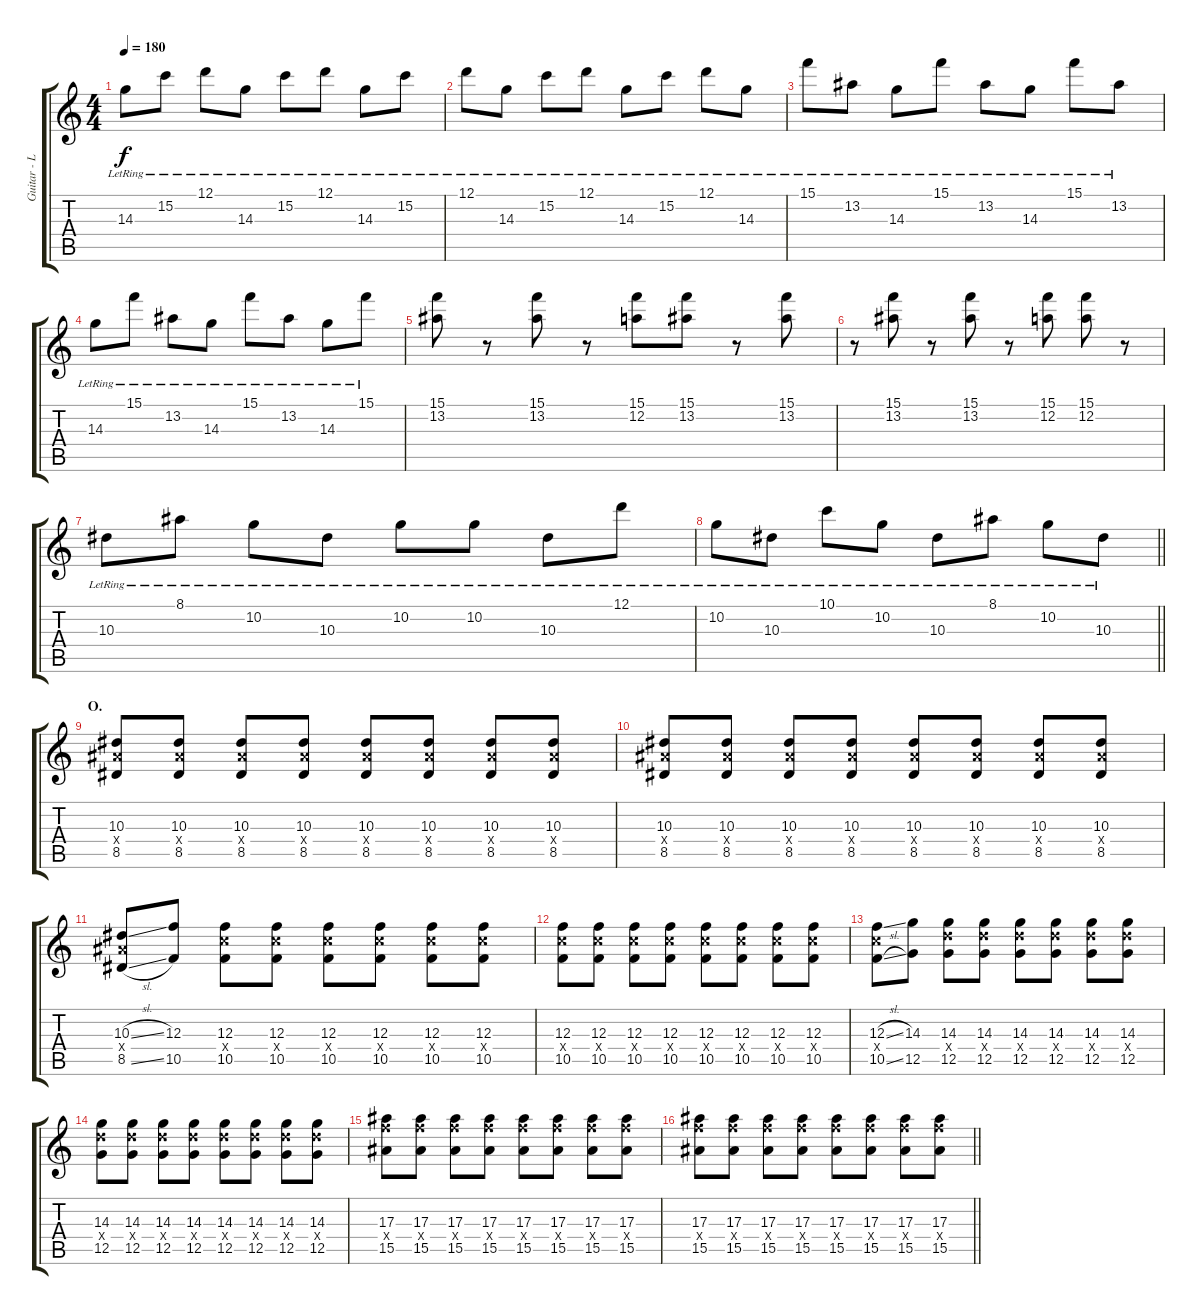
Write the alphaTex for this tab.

\track ("Guitar - Left" "Guitar - L") {instrument distortionguitar}
\staff {score tabs}
\tuning (D4 A3 F3 C3 G2 C2) {hide}
\ts (4 4)
\tempo 180
\clef g2
\ks c
14.3{lr}.8{dy f} 15.2{lr}.8 12.1{lr}.8 14.3{lr}.8 15.2{lr}.8 12.1{lr}.8 14.3{lr}.8 15.2{lr}.8 |
12.1{lr}.8 14.3{lr}.8 15.2{lr}.8 12.1{lr}.8 14.3{lr}.8 15.2{lr}.8 12.1{lr}.8 14.3{lr}.8 |
15.1{lr}.8 13.2{lr}.8 14.3{lr}.8 15.1{lr}.8 13.2{lr}.8 14.3{lr}.8 15.1{lr}.8 13.2{lr}.8 |
14.3{lr}.8 15.1{lr}.8 13.2{lr}.8 14.3{lr}.8 15.1{lr}.8 13.2{lr}.8 14.3{lr}.8 15.1{lr}.8 |
(15.1 13.2).8 r.8 (15.1 13.2).8 r.8 (15.1 12.2).8 (15.1 13.2).8 r.8 (15.1 13.2).8 |
r.8 (15.1 13.2).8 r.8 (15.1 13.2).8 r.8 (15.1 12.2).8 (15.1 12.2).8 r.8 |
10.3{lr}.8 8.1{lr}.8 10.2{lr}.8 10.3{lr}.8 10.2{lr}.8 10.2{lr}.8 10.3{lr}.8 12.1{lr}.8 |
\barLineRight lightlight
10.2{lr}.8 10.3{lr}.8 10.1{lr}.8 10.2{lr}.8 10.3{lr}.8 8.1{lr}.8 10.2{lr}.8 10.3{lr}.8 |
\section ("" "O.")
(10.3 10.4{x} 8.5).8 (10.3 10.4{x} 8.5).8 (10.3 10.4{x} 8.5).8 (10.3 10.4{x} 8.5).8 (10.3 10.4{x} 8.5).8 (10.3 10.4{x} 8.5).8 (10.3 10.4{x} 8.5).8 (10.3 10.4{x} 8.5).8 |
(10.3 10.4{x} 8.5).8 (10.3 10.4{x} 8.5).8 (10.3 10.4{x} 8.5).8 (10.3 10.4{x} 8.5).8 (10.3 10.4{x} 8.5).8 (10.3 10.4{x} 8.5).8 (10.3 10.4{x} 8.5).8 (10.3 10.4{x} 8.5).8 |
(10.3{sl} 10.4{x} 8.5{sl}).8 (12.3 10.5).8 (12.3 12.4{x} 10.5).8 (12.3 12.4{x} 10.5).8 (12.3 12.4{x} 10.5).8 (12.3 12.4{x} 10.5).8 (12.3 12.4{x} 10.5).8 (12.3 12.4{x} 10.5).8 |
(12.3 12.4{x} 10.5).8 (12.3 12.4{x} 10.5).8 (12.3 12.4{x} 10.5).8 (12.3 12.4{x} 10.5).8 (12.3 12.4{x} 10.5).8 (12.3 12.4{x} 10.5).8 (12.3 12.4{x} 10.5).8 (12.3 12.4{x} 10.5).8 |
(12.3{sl} 12.4{x} 10.5{sl}).8 (14.3 12.5).8 (14.3 14.4{x} 12.5).8 (14.3 14.4{x} 12.5).8 (14.3 14.4{x} 12.5).8 (14.3 14.4{x} 12.5).8 (14.3 14.4{x} 12.5).8 (14.3 14.4{x} 12.5).8 |
(14.3 14.4{x} 12.5).8 (14.3 14.4{x} 12.5).8 (14.3 14.4{x} 12.5).8 (14.3 14.4{x} 12.5).8 (14.3 14.4{x} 12.5).8 (14.3 14.4{x} 12.5).8 (14.3 14.4{x} 12.5).8 (14.3 14.4{x} 12.5).8 |
(17.3 17.4{x} 15.5).8 (17.3 17.4{x} 15.5).8 (17.3 17.4{x} 15.5).8 (17.3 17.4{x} 15.5).8 (17.3 17.4{x} 15.5).8 (17.3 17.4{x} 15.5).8 (17.3 17.4{x} 15.5).8 (17.3 17.4{x} 15.5).8 |
\barLineRight lightlight
(17.3 17.4{x} 15.5).8 (17.3 17.4{x} 15.5).8 (17.3 17.4{x} 15.5).8 (17.3 17.4{x} 15.5).8 (17.3 17.4{x} 15.5).8 (17.3 17.4{x} 15.5).8 (17.3 17.4{x} 15.5).8 (17.3 17.4{x} 15.5).8
